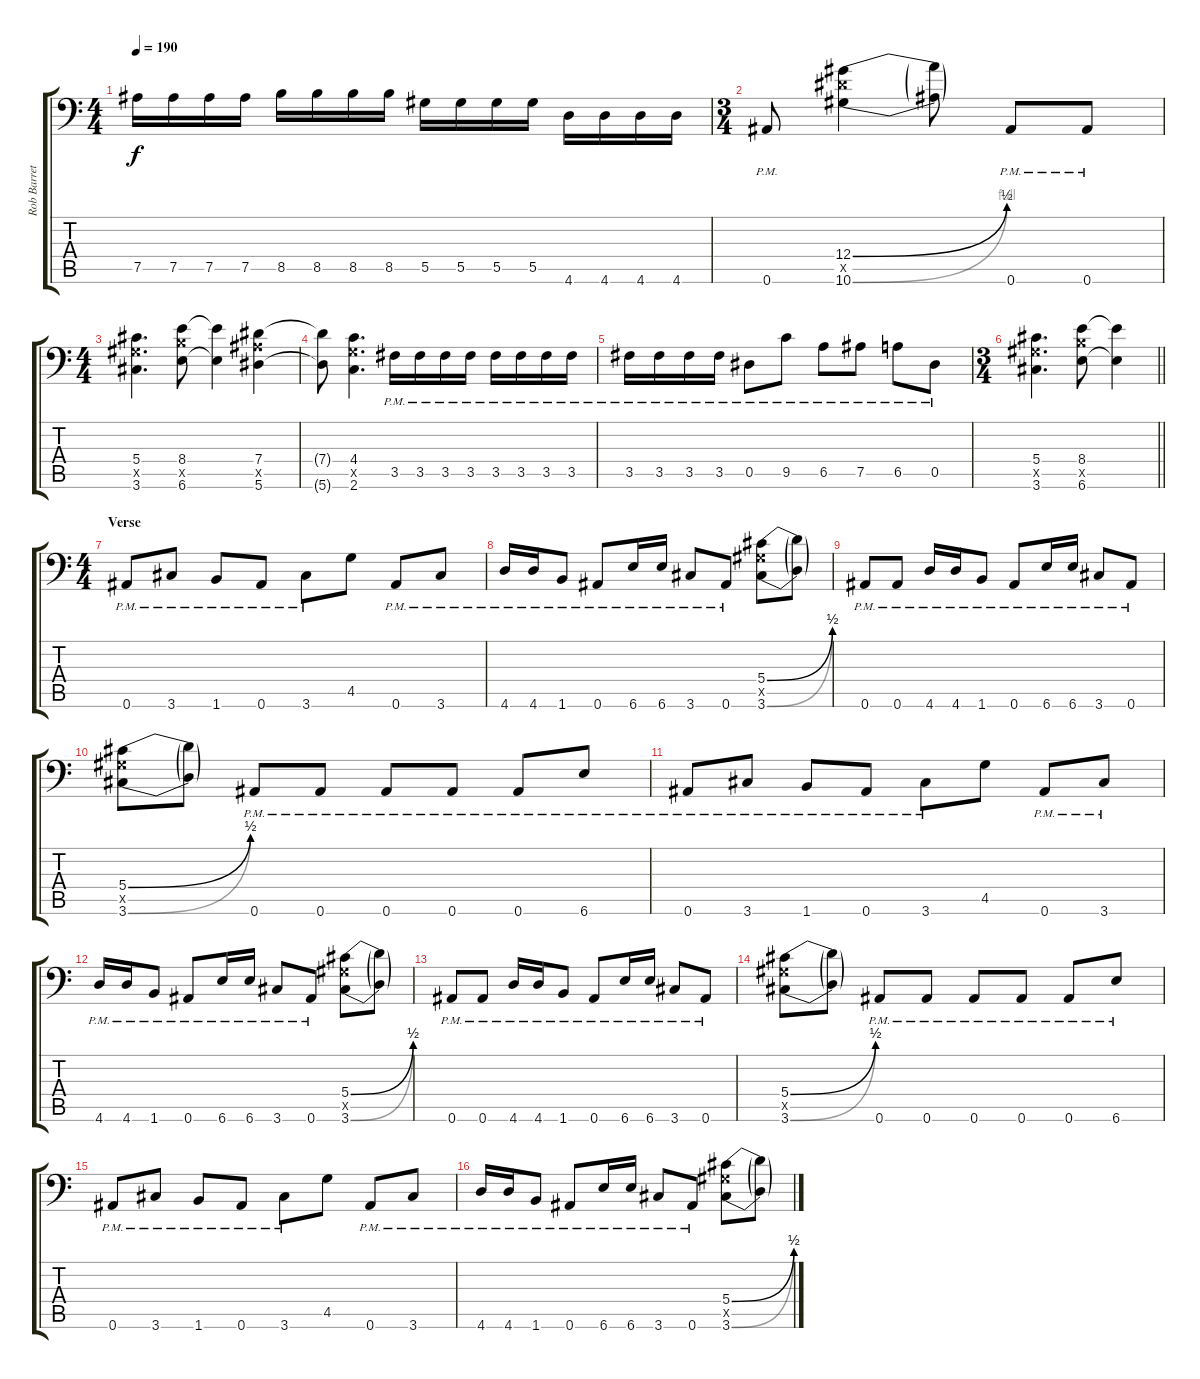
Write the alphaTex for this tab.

\track ("Rob Barrett" "Rob Barret") {instrument distortionguitar}
\staff {score tabs}
\tuning (Bb3 F3 Db3 Ab2 Eb2 Bb1) {hide}
\ts (4 4)
\tempo 190
\clef f4
\ks c
7.5.16{dy f} 7.5.16 7.5.16 7.5.16 8.5.16 8.5.16 8.5.16 8.5.16 5.5.16 5.5.16 5.5.16 5.5.16 4.6.16 4.6.16 4.6.16 4.6.16 |
\ts (3 4)
0.6{pm}.8 (12.4{be (bend 0 0 60 2)} 12.5{x} 10.6{be (bend 0 0 60 4)}).4 (12.4{t} 10.6{t}).8 0.6{pm}.8 0.6{pm}.8 |
\ts (4 4)
(5.4 5.5{x} 3.6).4{d} (8.4 8.5{x} 6.6).8 (8.4{t} 6.6{t}).4 (7.4 7.5{x} 5.6).4 |
(7.4{t} 5.6{t}).8 (4.4 4.5{x} 2.6).4{d} 3.5{pm}.16 3.5{pm}.16 3.5{pm}.16 3.5{pm}.16 3.5{pm}.16 3.5{pm}.16 3.5{pm}.16 3.5{pm}.16 |
3.5{pm}.16 3.5{pm}.16 3.5{pm}.16 3.5{pm}.16 0.5{pm}.8 9.5{pm}.8 6.5{pm}.8 7.5{pm}.8 6.5{pm}.8 0.5{pm}.8 |
\ts (3 4)
\barLineRight lightlight
(5.4 5.5{x} 3.6).4{d} (8.4 8.5{x} 6.6).8 (8.4{t} 6.6{t}).4 |
\ts (4 4)
\section ("" "Verse")
0.6{pm}.8 3.6{pm}.8 1.6{pm}.8 0.6{pm}.8 3.6{pm}.8 4.5.8 0.6{pm}.8 3.6{pm}.8 |
4.6{pm}.16 4.6{pm}.16 1.6{pm}.8 0.6{pm}.8 6.6{pm}.16 6.6{pm}.16 3.6{pm}.8 0.6{pm}.8 (5.4{be (bend 0 0 60 2)} 5.5{x} 3.6{be (bend 0 0 60 2)}).8 (5.4{t} 3.6{t}).8 |
0.6{pm}.8 0.6{pm}.8 4.6{pm}.16 4.6{pm}.16 1.6{pm}.8 0.6{pm}.8 6.6{pm}.16 6.6{pm}.16 3.6{pm}.8 0.6{pm}.8 |
(5.4{be (bend 0 0 60 2)} 5.5{x} 3.6{be (bend 0 0 60 2)}).8 (5.4{t} 3.6{t}).8 0.6{pm}.8 0.6{pm}.8 0.6{pm}.8 0.6{pm}.8 0.6{pm}.8 6.6{pm}.8 |
0.6{pm}.8 3.6{pm}.8 1.6{pm}.8 0.6{pm}.8 3.6{pm}.8 4.5.8 0.6{pm}.8 3.6{pm}.8 |
4.6{pm}.16 4.6{pm}.16 1.6{pm}.8 0.6{pm}.8 6.6{pm}.16 6.6{pm}.16 3.6{pm}.8 0.6{pm}.8 (5.4{be (bend 0 0 60 2)} 5.5{x} 3.6{be (bend 0 0 60 2)}).8 (5.4{t} 3.6{t}).8 |
0.6{pm}.8 0.6{pm}.8 4.6{pm}.16 4.6{pm}.16 1.6{pm}.8 0.6{pm}.8 6.6{pm}.16 6.6{pm}.16 3.6{pm}.8 0.6{pm}.8 |
(5.4{be (bend 0 0 60 2)} 5.5{x} 3.6{be (bend 0 0 60 2)}).8 (5.4{t} 3.6{t}).8 0.6{pm}.8 0.6{pm}.8 0.6{pm}.8 0.6{pm}.8 0.6{pm}.8 6.6{pm}.8 |
0.6{pm}.8 3.6{pm}.8 1.6{pm}.8 0.6{pm}.8 3.6{pm}.8 4.5.8 0.6{pm}.8 3.6{pm}.8 |
4.6{pm}.16 4.6{pm}.16 1.6{pm}.8 0.6{pm}.8 6.6{pm}.16 6.6{pm}.16 3.6{pm}.8 0.6{pm}.8 (5.4{be (bend 0 0 60 2)} 5.5{x} 3.6{be (bend 0 0 60 2)}).8 (5.4{t} 3.6{t}).8
